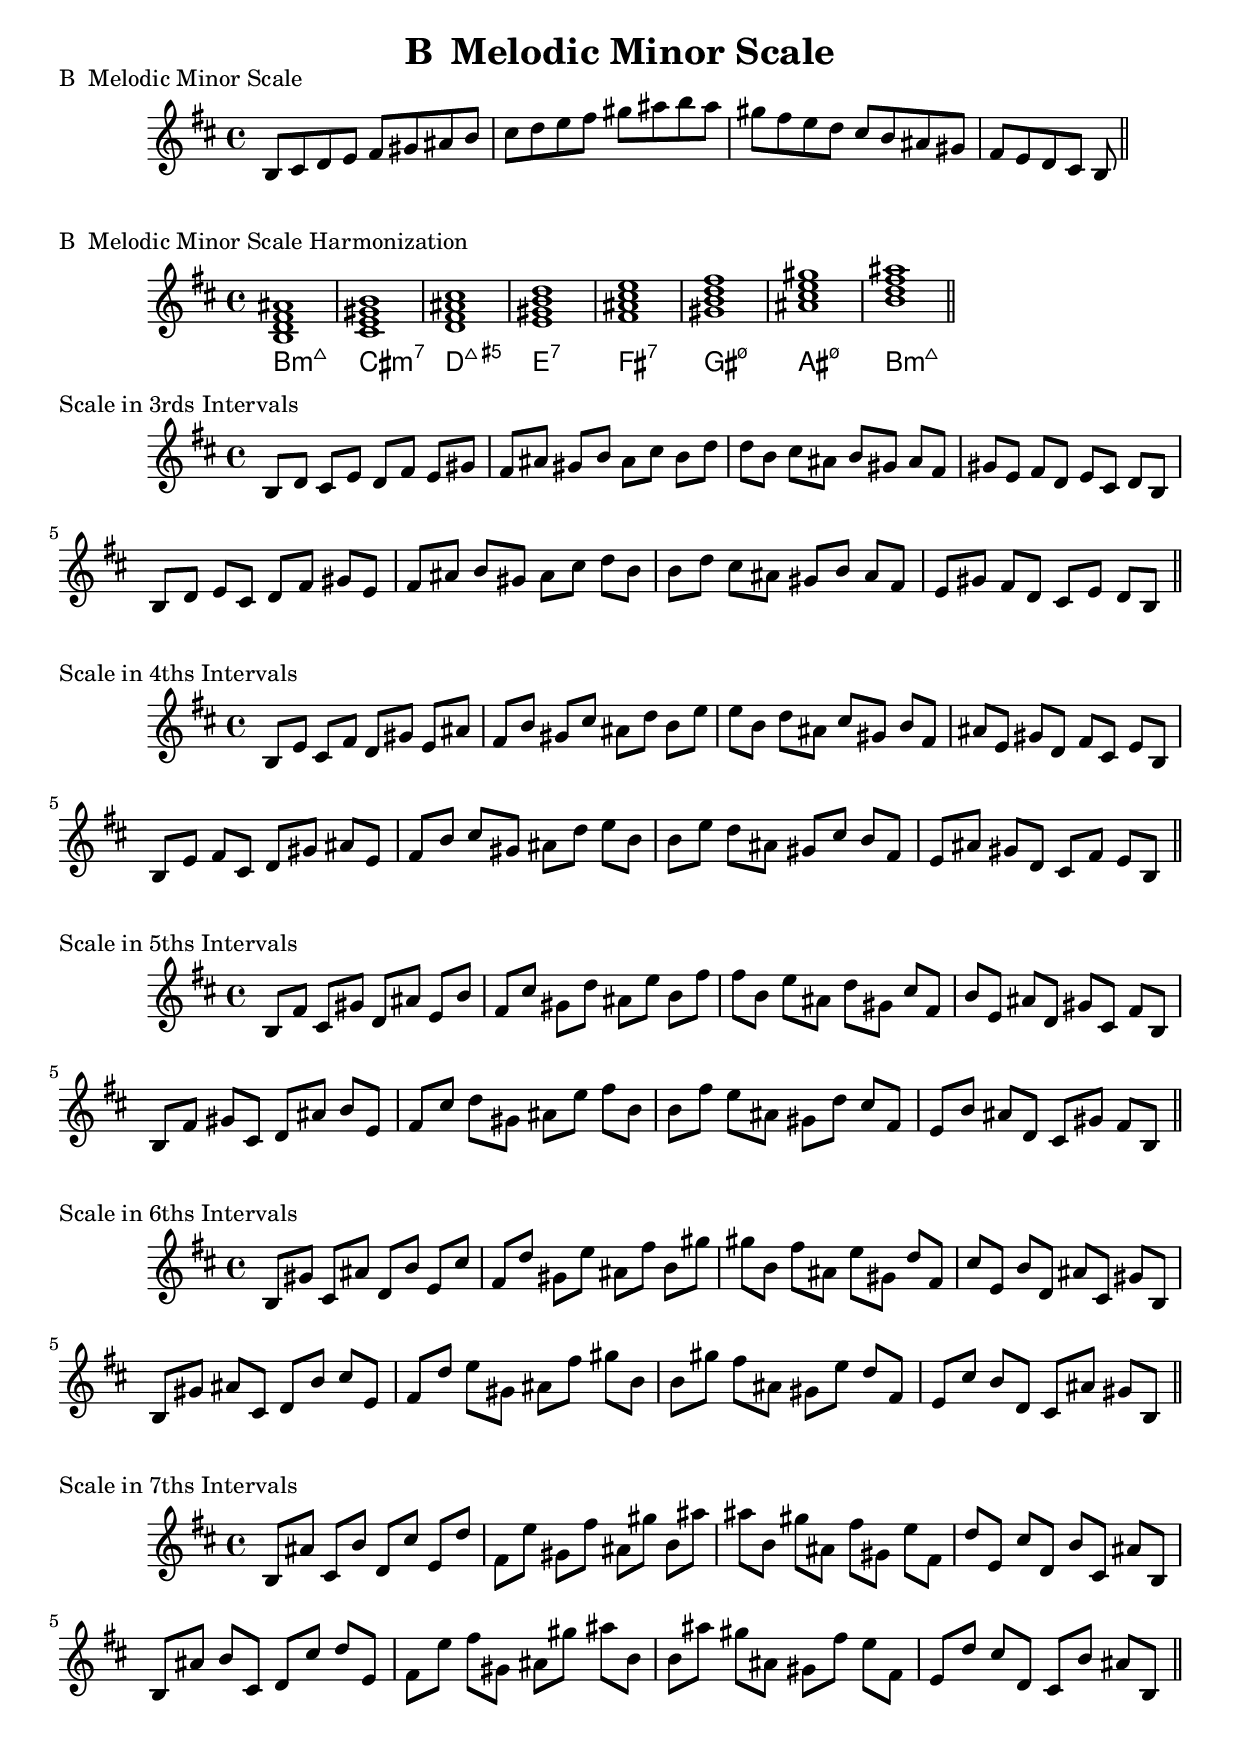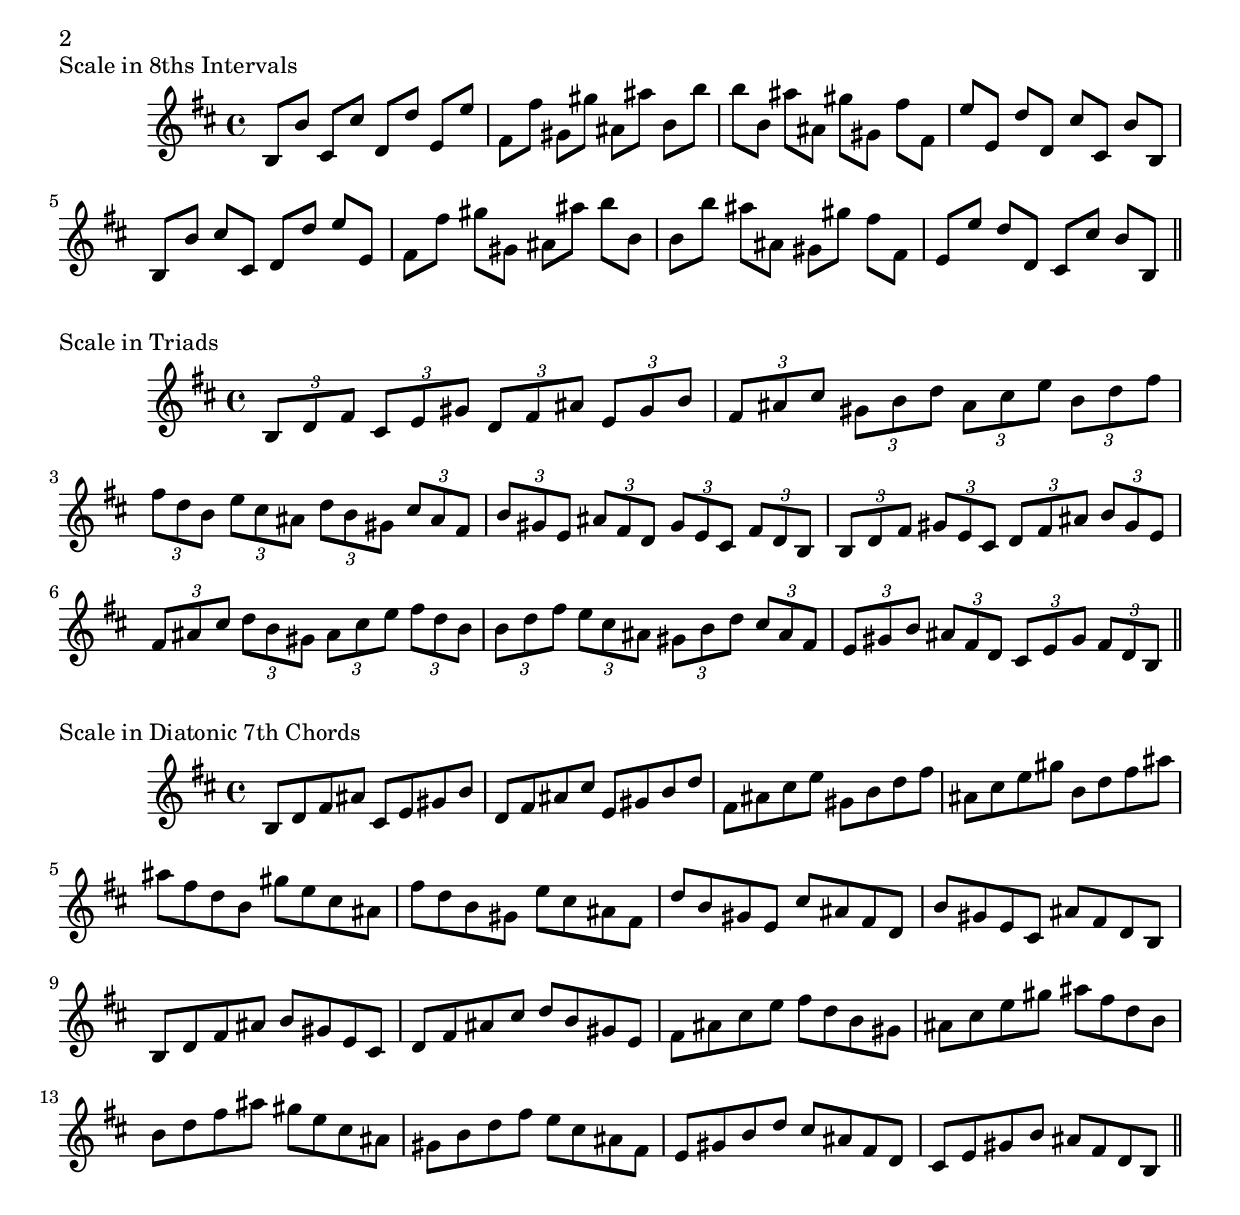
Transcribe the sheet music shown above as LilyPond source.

\version "2.18.2"

\include "scales.ly"

\header{
  title = \markup { "B" " Melodic Minor Scale" }
}

\score {
  \transpose c b
  \new Staff \relative c {
    \key c \minor
    \CMinorMelodicScale
    \bar "||"
  }
  \header{
    piece = \markup { "B" " Melodic Minor Scale" }
  }
}

\score {
  \transpose c b
  \new Staff \relative c {
    \key c \minor
    \CMinorMelodicHarmonization
    \bar "||"
  }
  \header{
    piece = \markup { "B" " Melodic Minor Scale Harmonization" }
  }
}

\score {
  \transpose c b
  \new Staff \relative c {
    \key c \minor
    \set Timing.beamExceptions = #'()
    \set Timing.baseMoment = #'(ly:make-moment 1/4)
    \set Timing.beatStructure = #'(1 1 1 1)
    \CMinorMelodicScaleThirds
    \bar "||"
  }
  \header{
    piece = \markup { "Scale in 3rds Intervals" }
  }
}

\score {
  \transpose c b
  \new Staff \relative c {
    \key c \minor
    \set Timing.beamExceptions = #'()
    \set Timing.baseMoment = #'(ly:make-moment 1/4)
    \set Timing.beatStructure = #'(1 1 1 1)
    \CMinorMelodicScaleFourths
    \bar "||"
  }
  \header{
    piece = \markup { "Scale in 4ths Intervals" }
  }
}

\score {
  \transpose c b
  \new Staff \relative c {
    \key c \minor
    \set Timing.beamExceptions = #'()
    \set Timing.baseMoment = #'(ly:make-moment 1/4)
    \set Timing.beatStructure = #'(1 1 1 1)
    \CMinorMelodicScaleFifths
    \bar "||"
  }
  \header{
    piece = \markup { "Scale in 5ths Intervals" }
  }
}

\score {
  \transpose c b
  \new Staff \relative c {
    \key c \minor
    \set Timing.beamExceptions = #'()
    \set Timing.baseMoment = #'(ly:make-moment 1/4)
    \set Timing.beatStructure = #'(1 1 1 1)
    \CMinorMelodicScaleSixths
    \bar "||"
  }
  \header{
    piece = \markup { "Scale in 6ths Intervals" }
  }
}

\score {
  \transpose c b
  \new Staff \relative c {
    \key c \minor
    \set Timing.beamExceptions = #'()
    \set Timing.baseMoment = #'(ly:make-moment 1/4)
    \set Timing.beatStructure = #'(1 1 1 1)
    \CMinorMelodicScaleSevenths
    \bar "||"
  }
  \header{
    piece = \markup { "Scale in 7ths Intervals" }
  }
}

\score {
  \transpose c b
  \new Staff \relative c {
    \key c \minor
    \set Timing.beamExceptions = #'()
    \set Timing.baseMoment = #'(ly:make-moment 1/4)
    \set Timing.beatStructure = #'(1 1 1 1)
    \CMinorMelodicScaleEights
    \bar "||"
  }
  \header{
    piece = \markup { "Scale in 8ths Intervals" }
  }
}

\score {
  \transpose c b
  \new Staff \relative c {
    \key c \minor
    \CMinorMelodicScaleTriads
    \bar "||"
  }
  \header{
    piece = \markup { "Scale in Triads" }
  }
}

\score {
  \transpose c b
  \new Staff \relative c {
    \key c \minor
    \CMinorMelodicScaleChords
    \bar "||"
  }
  \header{
    piece = \markup { "Scale in Diatonic 7th Chords" }
  }
}